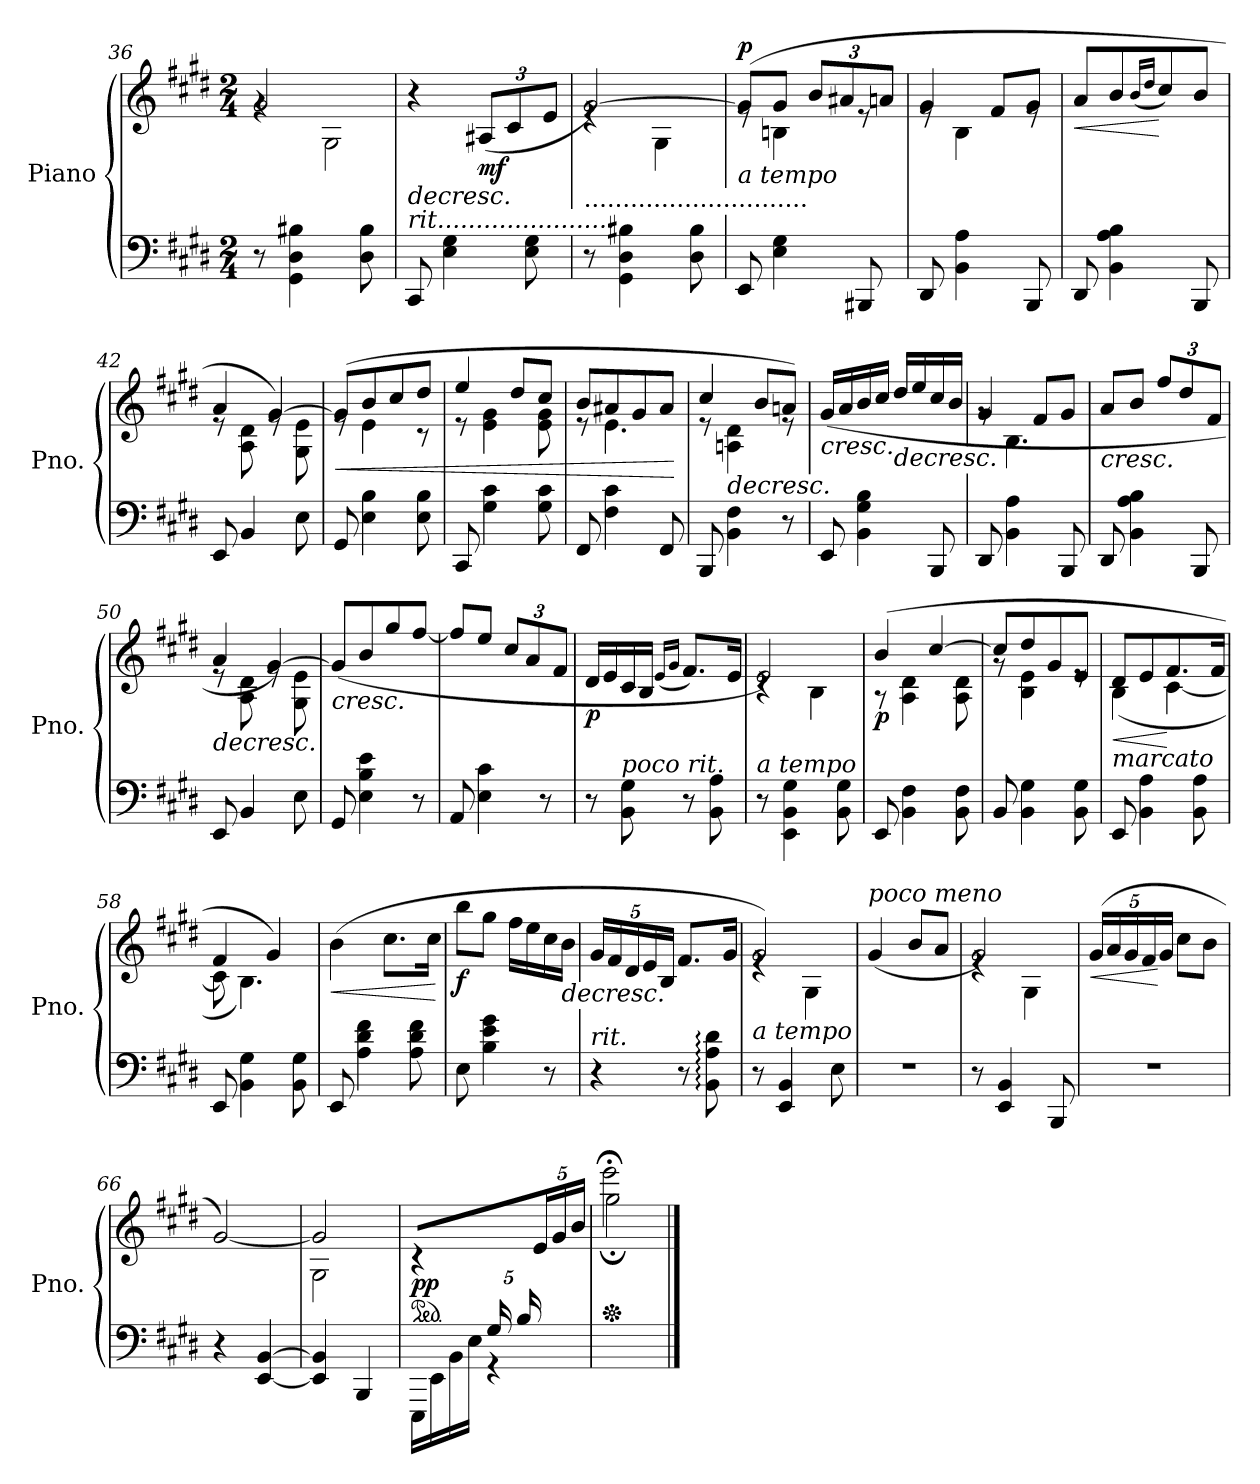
**kern	**kern	**dynam
*part1	*part1	*part1
*staff2	*staff1	*staff1/2
*I"Piano	*	*
*I'Pno.	*	*
*clefF4	*clefG2	*
*k[f#c#g#d#]	*k[f#c#g#d#]	*
*M2/4	*M2/4	*
=36	=36	=36
*	*^	*
8r	2g#/	4rg	.
4GG#\ 4D#\ 4B#X\	.	.	.
!	!	!LO:N:head=open	!
.	.	4G#\	.
8D#\ 8B#\	.	.	.
*	*v	*v	*
=37	=37	=37
!LO:TX:a:i:t=rit.......................	!	!
!	!	!LO:HP:b
8CC#/	4r	>
4E\ 4G#\	.	.
*	*Xbrackettup	*
!	!	!LO:DY:b
.	(>12A#X/L	mf
.	12c#/	.
8E\ 8G#\	.	.
.	12e/J	.
.	.	]
!!LO:LB:g=z
=38	=38	=38
*	*^	*
!LO:TX:a:t=.............................	!	!	!
8r	[2g#/)	4re	.
4GG#\ 4D#\ 4B#X\	.	.	.
.	.	4G#\	.
8D#\ 8B#\	.	.	.
=39	=39	=39	=39
!LO:TX:a:i:t=a tempo	!	!	!
!	!	!	!LO:DY:a
8EE/	(>8g#/L]	8re	p
4E\ 4G#\	8g#/J	4Bn\	.
.	12b/L	.	.
.	12a#X/	.	.
8BBB#X/	.	8re	.
.	12an/J	.	.
=40	=40	=40	=40
8DD#/	4g#/	8re	.
4BB\ 4A\	.	4B\	.
.	8f#/L	.	.
8BBB/	8g#/J	8re	.
=41	=41	=41	=41
!	!	!	!LO:HP:b
*	*v	*v	*
8DD#/	8a/L	<
4BB\ 4A\ 4B\	8b/	.
.	(<16qb/LL	.
.	16qdd#/JJ	.
.	8cc#/)	[
8BBB/	8b/J	.
=42	=42	=42
*	*^	*
8EE/	4a/	8re	.
4BB/	.	8A\ 8d#\	.
.	[4g#/)	8re	.
8E\	.	8G#\ 8e\	.
!!LO:LB:g=z	!!
=43	=43	=43	=43
!	!	!	!LO:HP:b
8GG#/	(>8g#/L]	8re	<
4E\ 4B\	8b/	4e\	.
.	8cc#/	.	.
8E\ 8B\	8dd#/J	8r	.
=44	=44	=44	=44
8CC#/	4ee/	8r	.
4G#\ 4c#\	.	4e\ 4g#\	.
.	8dd#/L	.	.
8G#\ 8c#\	8cc#/J	8e\ 8g#\	.
=45	=45	=45	=45
8FF#/	8b/L	8re	.
4F#\ 4c#\	8a#X/	4.e\	.
.	8g#/	.	.
8FF#/	8a#/J	.	.
*	*v	*v	*
.	.	[
=46	=46	=46
*	*^	*
8BBB/	4cc#/	8re	.
!	!	!	!LO:HP:b
4BB\ 4F#\	.	4An\ 4d#\	>
.	8b/L	.	.
8r	8an/J)	8re	.
=47	=47	=47	=47
!	!LO:TX:a:i:t=espress.	!	!
!	!	!	!LO:HP:b
*	*v	*v	*
8EE/	(>16g#/LL	<
.	16a/	.
4BB\ 4G#\ 4B\	16b/	.
.	16cc#/JJ	]
!	!	!LO:HP:b
.	16dd#/LL	>
.	16ee/	.
8BBB/	16cc#/	.
.	16b/JJ	[
!!LO:LB:g=z
=48	=48	=48
*	*^	*
8DD#/	4g#/	8rg	.
4BB\ 4A\	.	4.B\	.
.	8f#/L	.	.
8BBB/	8g#/J	.	.
*	*v	*v	*
=49	=49	=49
!	!	!LO:HP:b
8DD#/	8a/L	<
4BB\ 4A\ 4B\	8b/J	.
.	12ff#/L	.
.	12dd#/	.
8BBB/	.	.
.	12f#/J	.
.	.	]
=50	=50	=50
!	!	!LO:HP:b
*	*^	*
8EE/	4a/	8re	>
4BB/	.	8A\ 8d#\	.
.	[4g#/)	8re	.
8E\	.	8G#\ 8e\	.
*	*v	*v	*
.	.	[
=51	=51	=51
!	!	!LO:HP:b
8GG#/	(>8g#/L]	<
4E\ 4B\ 4e\	8b/	.
.	8gg#/	.
8r	[8ff#/J	.
.	.	]
=52	=52	=52
8AA/	8ff#/L]	.
4E\ 4c#\	8ee/J	.
.	12cc#/L	.
.	12a/	.
8r	.	.
.	12f#/J	.
!!LO:PB:g=z
=53	=53	=53
!	!	!LO:DY:b
8r	16d#/LL	p
.	16e/	.
!LO:TX:a:i:t=poco rit.	!	!
8BB\ 8G#\	16c#/	.
.	16B/JJ	.
.	(<16qe/LL	.
.	16qg#/JJ	.
8r	8.f#/L)	.
8BB\ 8A\	.	.
.	16e/Jk	.
=54	=54	=54
*	*^	*
!LO:TX:a:i:t=a tempo	!	!	!
8r	2e/)	4rc	.
4EE\ 4BB\ 4G#\	.	.	.
.	.	4B\	.
8BB\ 8G#\	.	.	.
=55	=55	=55	=55
!	!	!	!LO:DY:b
8EE/	(>4b/	8r	p
4BB\ 4F#\	.	4A\ 4d#\	.
.	[4cc#/	.	.
8BB\ 8F#\	.	8A\ 8d#\	.
=56	=56	=56	=56
8BB/	8cc#/L]	8rg	.
4BB\ 4G#\	8dd#:/	4B\ 4e\	.
.	8g#/	.	.
8BB\ 8G#\	8e/J	8re	.
=57	=57	=57	=57
!LO:TX:a:i:t=marcato	!	!	!
!	!	!	!LO:HP:b
8EE/	8d#/L	(<4B\	<
4BB\ 4A\	8e/	.	.
.	8.f#/	[4c#\	[
8BB\ 8A\	.	.	.
.	16f#/Jk	.	.
!!LO:LB:g=z	!!
=58	=58	=58	=58
8EE/	4f#/	8c#\]	.
4BB\ 4G#\	.	4.B\)	.
.	4g#/)	.	.
8BB\ 8G#\	.	.	.
*	*v	*v	*
=59	=59	=59
!	!	!LO:HP:b
8EE/	(>4b\	<
4A\ 4d#\ 4f#\	.	.
.	8.cc#\L	.
8A\ 8d#\ 8f#\	.	.
.	16cc#\Jk	.
.	.	[
=60	=60	=60
!	!	!LO:DY:b
8E\	8bb\L	f
4B\ 4e\ 4g#\	8gg#\J	.
.	16ff#\LL	.
.	16ee\	.
8r	16cc#\	.
!	!	!LO:HP:b
.	16b\JJ	>
=61	=61	=61
!LO:TX:a:i:t=rit.	!	!
4r	20g#/LL	.
.	20f#/	.
.	20d#/	.
.	20e/	.
.	20B/JJ	.
8r	8.f#/L	.
8BB\: 8A\: 8d#\:	.	.
.	16g#/Jk	[
=62	=62	=62
*	*^	*
!LO:TX:a:i:t=a tempo	!	!	!
8r	2g#/)	4re	.
4EE/ 4BB/	.	.	.
.	.	4G#\	.
8E\	.	.	.
*	*v	*v	*
!!LO:LB:g=z
=63	=63	=63
!	!LO:TX:a:i:t=poco meno	!
2r	(>4g#/	.
.	8b/L	.
.	8a/J	.
=64	=64	=64
*	*^	*
8r	2g#/)	4re	.
4EE/ 4BB/	.	.	.
.	.	4G#\	.
8BBB/	.	.	.
*	*v	*v	*
=65	=65	=65
!	!	!LO:HP:b
2r	(>20g#/LL	<
.	20a/	]
.	20g#/	.
.	20f#/	.
.	20g#/JJ	[
.	8cc#\L	.
.	8b\J	.
=66	=66	=66
4r	[2g#/)	.
[4EE/ [4BB/	.	.
=67	=67	=67
*	*^	*
4EE/] 4BB/]	2g#/]	2G#\	.
4BBB/	.	.	.
*	*v	*v	*
=68	=68	=68
*^	*	*
*	*	*ped	*
!	!	!	!LO:DY:b
4ryy	16EEE\LL	4r	pp
.	16EE\	.	.
.	16BB\	.	.
.	16E\JJ	.	.
*Xbrackettup	*	*	*
20G#/LL	4rGG	10ryy	.
20B/	.	.	.
10.ryy	.	20e/	.
.	.	20g#/	.
.	.	(20b/JJ	.
*v	*v	*	*
=69	=69	=69
*	*Xped	*
*	*^	*
2ryy	2eee;<\	2gg#;\	.
*	*v	*v	*
==	==	==
*-	*-	*-
